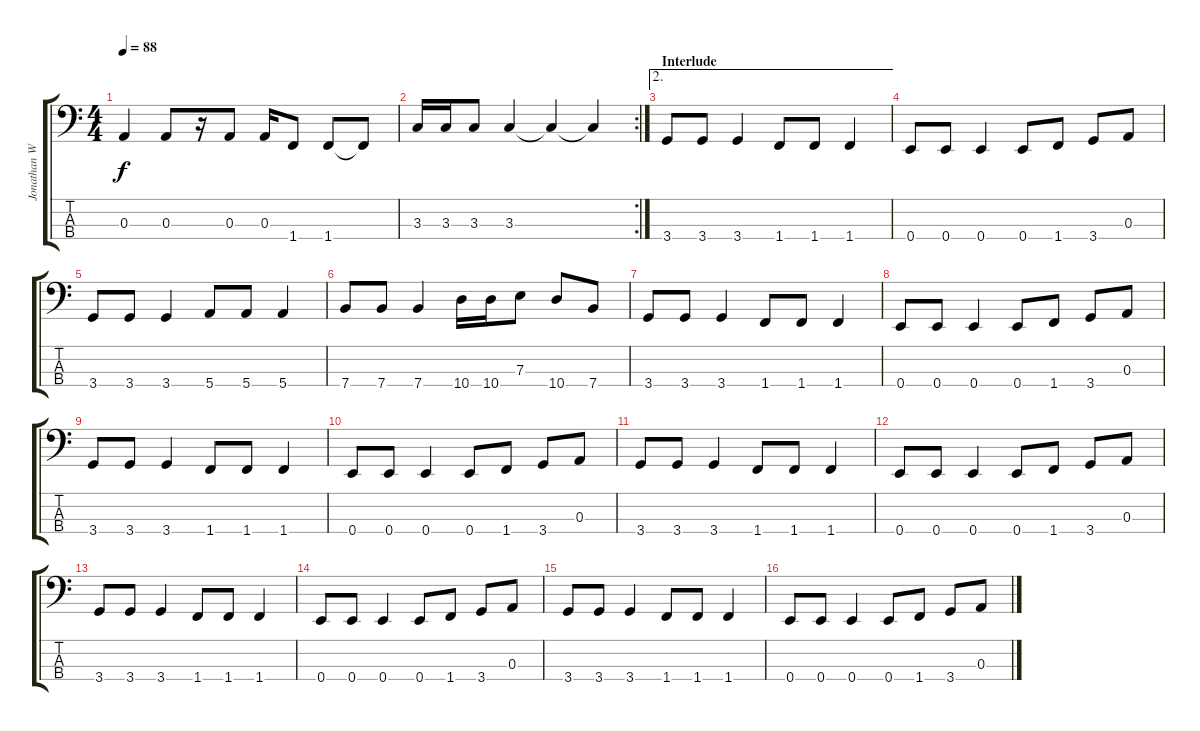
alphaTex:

\track ("Jonathan White" "Jonathan W") {instrument acousticbass}
\staff {score tabs}
\tuning (G2 D2 A1 E1) {hide}
\ts (4 4)
\tempo 88
\clef f4
\ks c
0.3.4{dy f} 0.3.8 r.16 0.3.8 0.3.16 1.4.8 1.4.8 1.4{t}.8 |
\rc 2
3.3.16 3.3.16 3.3.8 3.3.4 3.3{t}.4 3.3{t}.4 |
\ae 2
\section ("" "Interlude")
3.4.8 3.4.8 3.4.4 1.4.8 1.4.8 1.4.4 |
0.4.8 0.4.8 0.4.4 0.4.8 1.4.8 3.4.8 0.3.8 |
3.4.8 3.4.8 3.4.4 5.4.8 5.4.8 5.4.4 |
7.4.8 7.4.8 7.4.4 10.4.16 10.4.16 7.3.8 10.4.8 7.4.8 |
3.4.8 3.4.8 3.4.4 1.4.8 1.4.8 1.4.4 |
0.4.8 0.4.8 0.4.4 0.4.8 1.4.8 3.4.8 0.3.8 |
3.4.8 3.4.8 3.4.4 1.4.8 1.4.8 1.4.4 |
0.4.8 0.4.8 0.4.4 0.4.8 1.4.8 3.4.8 0.3.8 |
3.4.8 3.4.8 3.4.4 1.4.8 1.4.8 1.4.4 |
0.4.8 0.4.8 0.4.4 0.4.8 1.4.8 3.4.8 0.3.8 |
3.4.8 3.4.8 3.4.4 1.4.8 1.4.8 1.4.4 |
0.4.8 0.4.8 0.4.4 0.4.8 1.4.8 3.4.8 0.3.8 |
3.4.8 3.4.8 3.4.4 1.4.8 1.4.8 1.4.4 |
0.4.8 0.4.8 0.4.4 0.4.8 1.4.8 3.4.8 0.3.8
